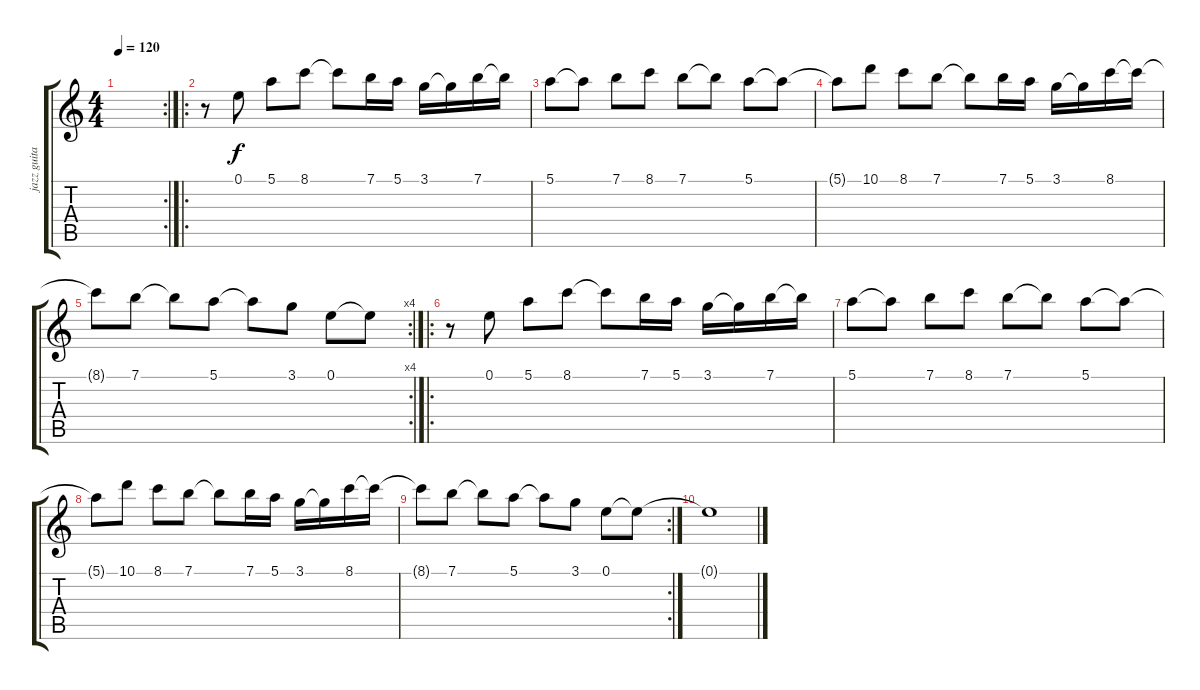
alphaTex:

\track ("jazz guitar" "jazz guita") {instrument electricguitarjazz}
\staff {score tabs}
\tuning (E4 B3 G3 D3 A2 E2) {hide}
\rc 2
\ts (4 4)
\tempo 120
\clef g2
\ks c
|
\ro
r.8 0.1.8 5.1.8 8.1.8 8.1{t}.8 7.1.16 5.1.16 3.1.16 3.1{t}.16 7.1.16 7.1{t}.16 |
5.1.8 5.1{t}.8 7.1.8 8.1.8 7.1.8 7.1{t}.8 5.1.8 5.1{t}.8 |
5.1{t}.8 10.1.8 8.1.8 7.1.8 7.1{t}.8 7.1.16 5.1.16 3.1.16 3.1{t}.16 8.1.16 8.1{t}.16 |
\rc 4
8.1{t}.8 7.1.8 7.1{t}.8 5.1.8 5.1{t}.8 3.1.8 0.1.8 0.1{t}.8 |
\ro
r.8 0.1.8 5.1.8 8.1.8 8.1{t}.8 7.1.16 5.1.16 3.1.16 3.1{t}.16 7.1.16 7.1{t}.16 |
5.1.8 5.1{t}.8 7.1.8 8.1.8 7.1.8 7.1{t}.8 5.1.8 5.1{t}.8 |
5.1{t}.8 10.1.8 8.1.8 7.1.8 7.1{t}.8 7.1.16 5.1.16 3.1.16 3.1{t}.16 8.1.16 8.1{t}.16 |
\rc 2
8.1{t}.8 7.1.8 7.1{t}.8 5.1.8 5.1{t}.8 3.1.8 0.1.8 0.1{t}.8 |
0.1{t}.1
